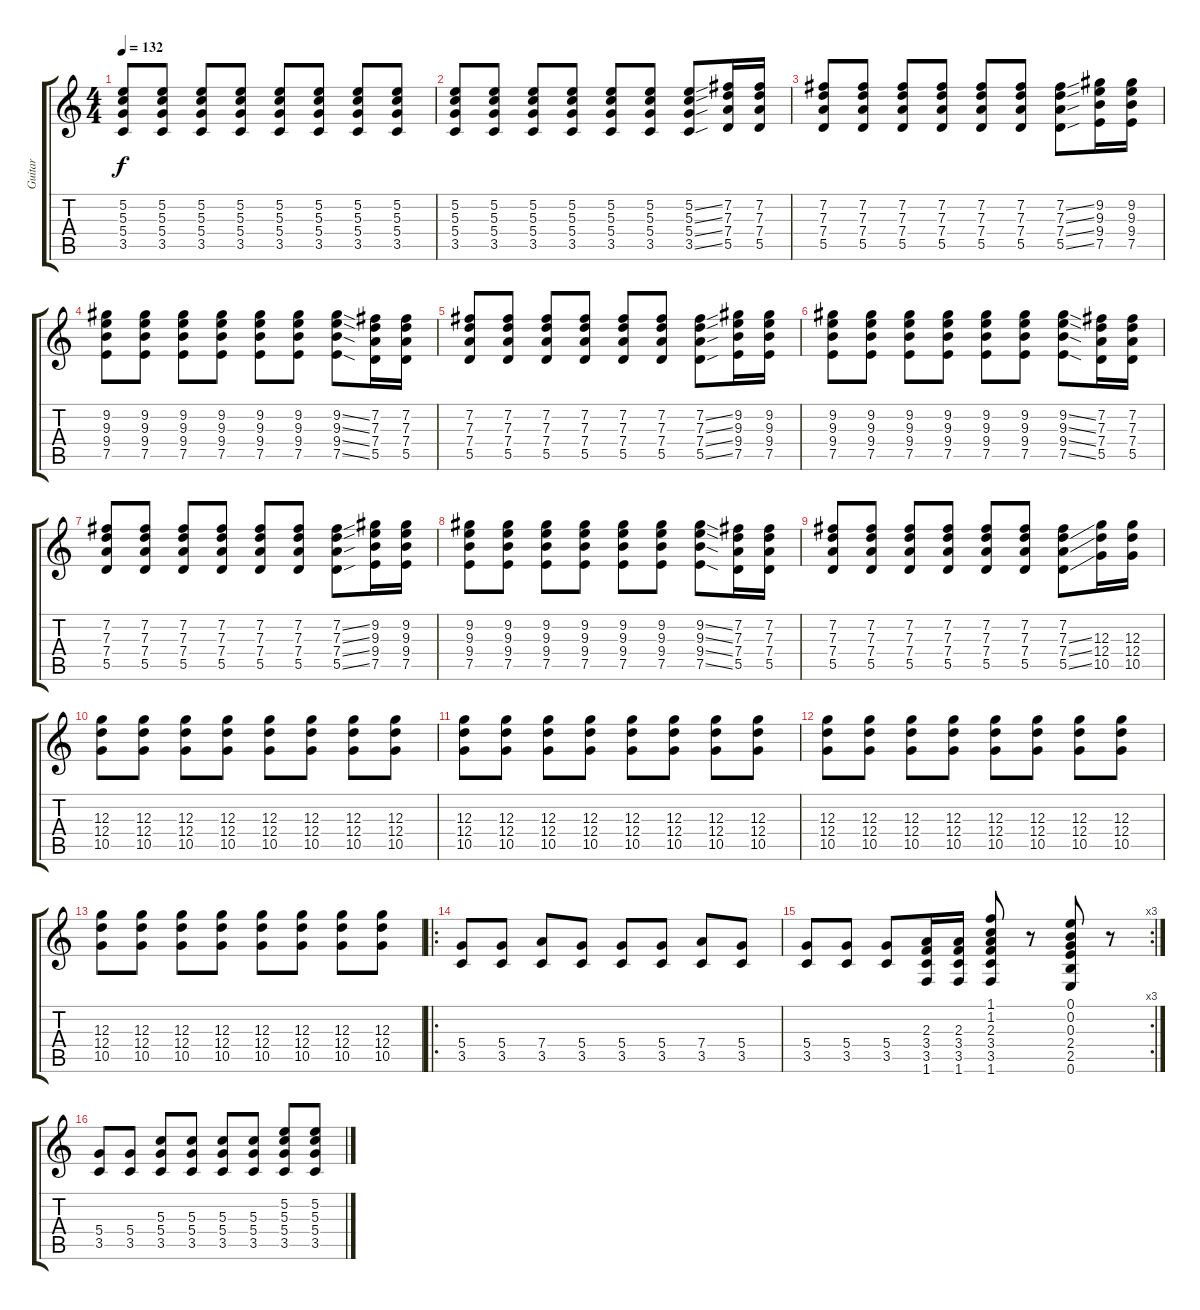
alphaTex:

\track ("Guitar" "Guitar") {instrument distortionguitar}
\staff {score tabs}
\tuning (E4 B3 G3 D3 A2 E2) {hide}
\ts (4 4)
\tempo 132
\clef g2
\ks c
(5.2 5.3 5.4 3.5).8{dy f} (5.2 5.3 5.4 3.5).8 (5.2 5.3 5.4 3.5).8 (5.2 5.3 5.4 3.5).8 (5.2 5.3 5.4 3.5).8 (5.2 5.3 5.4 3.5).8 (5.2 5.3 5.4 3.5).8 (5.2 5.3 5.4 3.5).8 |
(5.2 5.3 5.4 3.5).8 (5.2 5.3 5.4 3.5).8 (5.2 5.3 5.4 3.5).8 (5.2 5.3 5.4 3.5).8 (5.2 5.3 5.4 3.5).8 (5.2 5.3 5.4 3.5).8 (5.2{ss} 5.3{ss} 5.4{ss} 3.5{ss}).8 (7.2 7.3 7.4 5.5).16 (7.2 7.3 7.4 5.5).16 |
(7.2 7.3 7.4 5.5).8 (7.2 7.3 7.4 5.5).8 (7.2 7.3 7.4 5.5).8 (7.2 7.3 7.4 5.5).8 (7.2 7.3 7.4 5.5).8 (7.2 7.3 7.4 5.5).8 (7.2{ss} 7.3{ss} 7.4{ss} 5.5{ss}).8 (9.2 9.3 9.4 7.5).16 (9.2 9.3 9.4 7.5).16 |
(9.2 9.3 9.4 7.5).8 (9.2 9.3 9.4 7.5).8 (9.2 9.3 9.4 7.5).8 (9.2 9.3 9.4 7.5).8 (9.2 9.3 9.4 7.5).8 (9.2 9.3 9.4 7.5).8 (9.2{ss} 9.3{ss} 9.4{ss} 7.5{ss}).8 (7.2 7.3 7.4 5.5).16 (7.2 7.3 7.4 5.5).16 |
(7.2 7.3 7.4 5.5).8 (7.2 7.3 7.4 5.5).8 (7.2 7.3 7.4 5.5).8 (7.2 7.3 7.4 5.5).8 (7.2 7.3 7.4 5.5).8 (7.2 7.3 7.4 5.5).8 (7.2{ss} 7.3{ss} 7.4{ss} 5.5{ss}).8 (9.2 9.3 9.4 7.5).16 (9.2 9.3 9.4 7.5).16 |
(9.2 9.3 9.4 7.5).8 (9.2 9.3 9.4 7.5).8 (9.2 9.3 9.4 7.5).8 (9.2 9.3 9.4 7.5).8 (9.2 9.3 9.4 7.5).8 (9.2 9.3 9.4 7.5).8 (9.2{ss} 9.3{ss} 9.4{ss} 7.5{ss}).8 (7.2 7.3 7.4 5.5).16 (7.2 7.3 7.4 5.5).16 |
(7.2 7.3 7.4 5.5).8 (7.2 7.3 7.4 5.5).8 (7.2 7.3 7.4 5.5).8 (7.2 7.3 7.4 5.5).8 (7.2 7.3 7.4 5.5).8 (7.2 7.3 7.4 5.5).8 (7.2{ss} 7.3{ss} 7.4{ss} 5.5{ss}).8 (9.2 9.3 9.4 7.5).16 (9.2 9.3 9.4 7.5).16 |
(9.2 9.3 9.4 7.5).8 (9.2 9.3 9.4 7.5).8 (9.2 9.3 9.4 7.5).8 (9.2 9.3 9.4 7.5).8 (9.2 9.3 9.4 7.5).8 (9.2 9.3 9.4 7.5).8 (9.2{ss} 9.3{ss} 9.4{ss} 7.5{ss}).8 (7.2 7.3 7.4 5.5).16 (7.2 7.3 7.4 5.5).16 |
(7.2 7.3 7.4 5.5).8 (7.2 7.3 7.4 5.5).8 (7.2 7.3 7.4 5.5).8 (7.2 7.3 7.4 5.5).8 (7.2 7.3 7.4 5.5).8 (7.2 7.3 7.4 5.5).8 (7.2 7.3{ss} 7.4{ss} 5.5{ss}).8 (12.3 12.4 10.5).16 (12.3 12.4 10.5).16 |
(12.3 12.4 10.5).8 (12.3 12.4 10.5).8 (12.3 12.4 10.5).8 (12.3 12.4 10.5).8 (12.3 12.4 10.5).8 (12.3 12.4 10.5).8 (12.3 12.4 10.5).8 (12.3 12.4 10.5).8 |
(12.3 12.4 10.5).8 (12.3 12.4 10.5).8 (12.3 12.4 10.5).8 (12.3 12.4 10.5).8 (12.3 12.4 10.5).8 (12.3 12.4 10.5).8 (12.3 12.4 10.5).8 (12.3 12.4 10.5).8 |
(12.3 12.4 10.5).8 (12.3 12.4 10.5).8 (12.3 12.4 10.5).8 (12.3 12.4 10.5).8 (12.3 12.4 10.5).8 (12.3 12.4 10.5).8 (12.3 12.4 10.5).8 (12.3 12.4 10.5).8 |
(12.3 12.4 10.5).8 (12.3 12.4 10.5).8 (12.3 12.4 10.5).8 (12.3 12.4 10.5).8 (12.3 12.4 10.5).8 (12.3 12.4 10.5).8 (12.3 12.4 10.5).8 (12.3 12.4 10.5).8 |
\ro
(5.4 3.5).8 (5.4 3.5).8 (7.4 3.5).8 (5.4 3.5).8 (5.4 3.5).8 (5.4 3.5).8 (7.4 3.5).8 (5.4 3.5).8 |
\rc 3
(5.4 3.5).8 (5.4 3.5).8 (5.4 3.5).8 (2.3 3.4 3.5 1.6).16 (2.3 3.4 3.5 1.6).16 (1.1 1.2 2.3 3.4 3.5 1.6).8 r.8 (0.1 0.2 0.3 2.4 2.5 0.6).8 r.8 |
(5.4 3.5).8 (5.4 3.5).8 (5.3 5.4 3.5).8 (5.3 5.4 3.5).8 (5.3 5.4 3.5).8 (5.3 5.4 3.5).8 (5.2 5.3 5.4 3.5).8 (5.2 5.3 5.4 3.5).8
